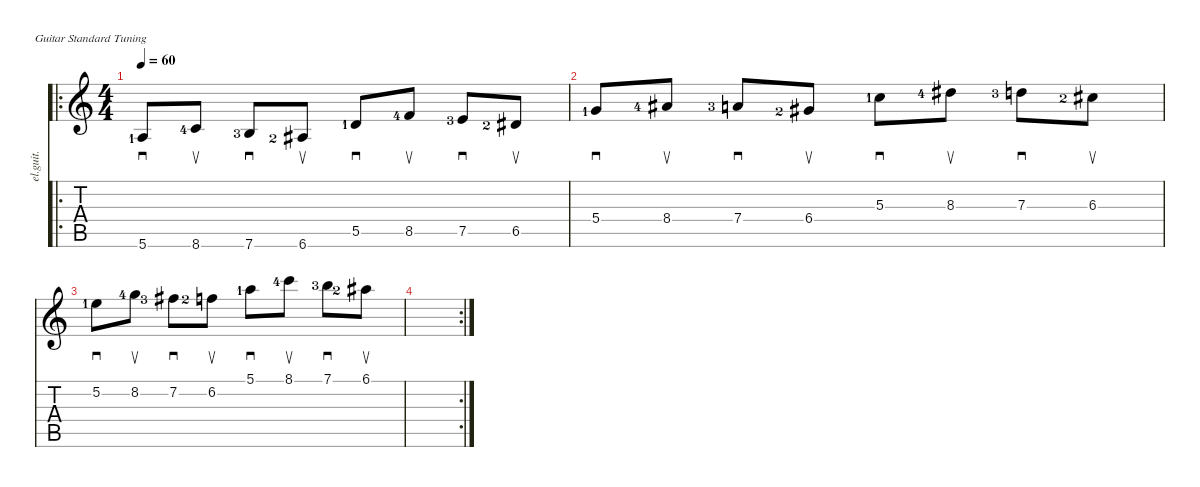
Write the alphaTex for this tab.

\defaultSystemsLayout 4
\hideDynamics
\bracketExtendMode nobrackets
\track ("Clean Guitar" "el.guit.") {instrument electricguitarclean}
\staff {score tabs}
\tuning (E4 B3 G3 D3 A2 E2)
\ro
\ts (4 4)
\tempo 60
\clef g2
\scale
0.429301
\ks c
5.6{lf 2}.8{sd dy mf instrument electricguitarclean beam Up} 8.6{lf 5}.8{su beam Up} 7.6{lf 4}.8{sd beam Up} 6.6{lf 3 acc #}.8{su beam Up} 5.5{lf 2}.8{sd beam Up} 8.5{lf 5}.8{su beam Up} 7.5{lf 4}.8{sd beam Up} 6.5{lf 3 acc #}.8{su beam Up} |
\scale
0.351773 5.4{lf 2}.8{sd beam Up} 8.4{lf 5 acc #}.8{su beam Up} 7.4{lf 4}.8{sd beam Up} 6.4{lf 3 acc #}.8{su beam Up} 5.3{lf 2}.8{sd beam Down} 8.3{lf 5 acc #}.8{su beam Down} 7.3{lf 4}.8{sd beam Down} 6.3{lf 3 acc #}.8{su beam Down} |
5.2{lf 2}.8{sd beam Down} 8.2{lf 5}.8{su beam Down} 7.2{lf 4 acc #}.8{sd beam Down} 6.2{lf 3}.8{su beam Down} 5.1{lf 2}.8{sd beam Down} 8.1{lf 5}.8{su beam Down} 7.1{lf 4}.8{sd beam Down} 6.1{lf 3 acc #}.8{su beam Down} |
\rc 2
